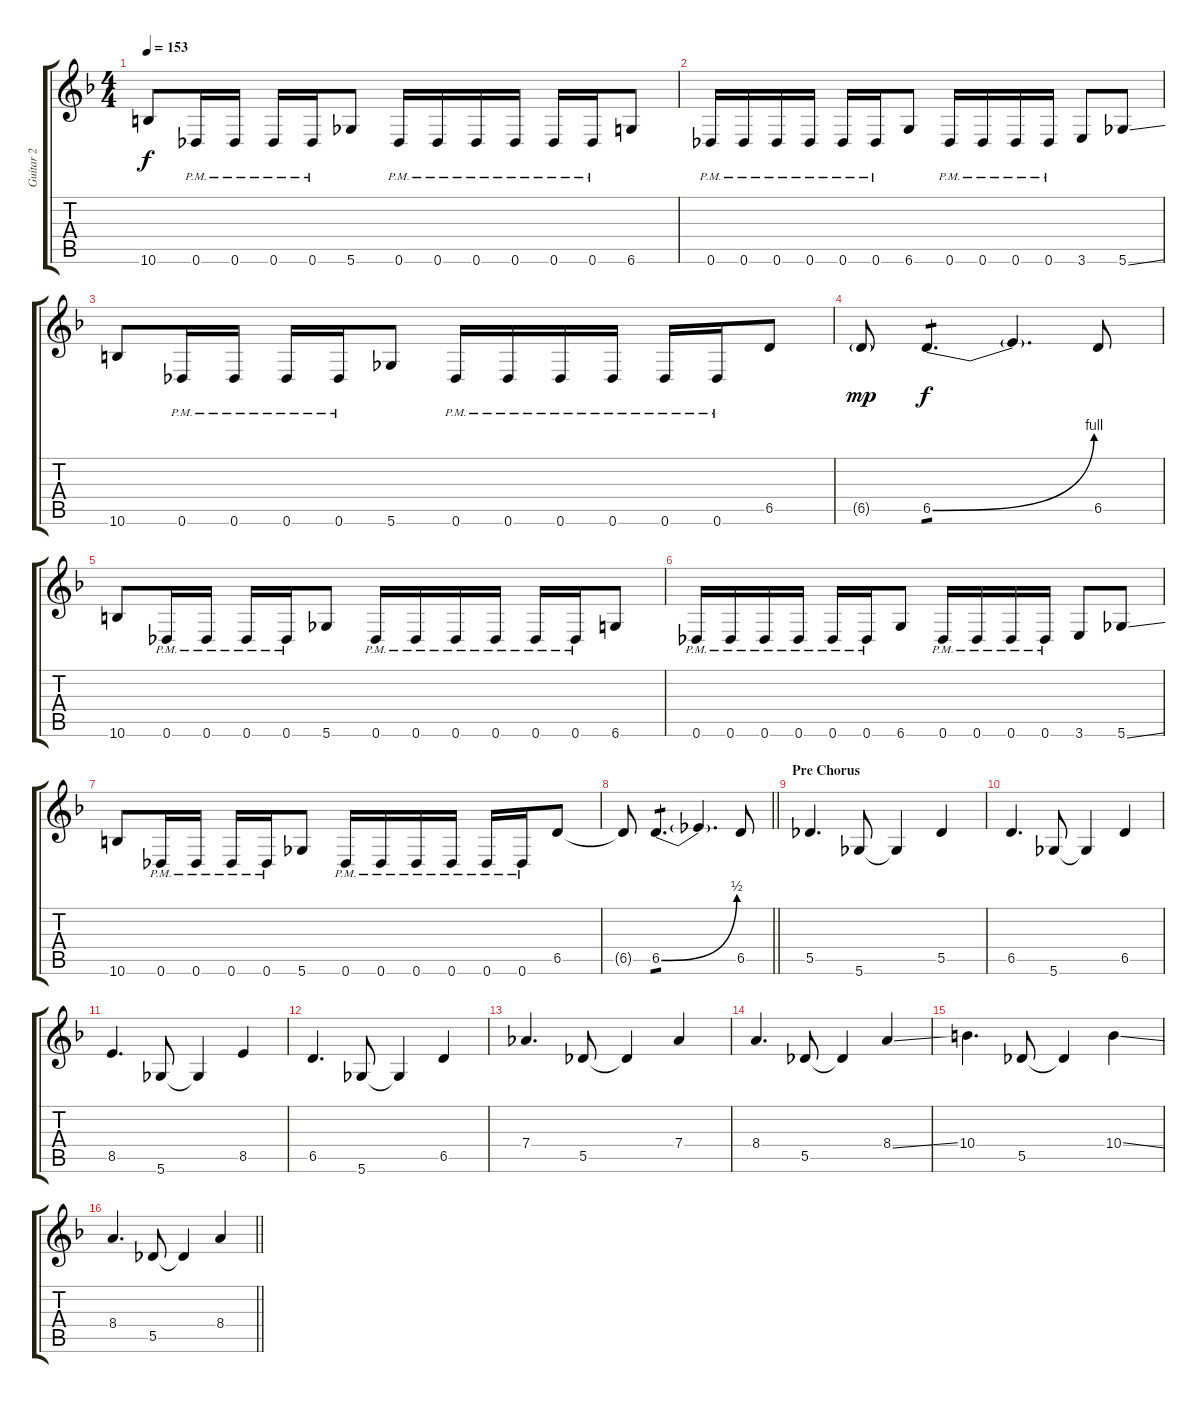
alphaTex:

\track ("Guitar 2" "Guitar 2") {instrument distortionguitar}
\staff {score tabs}
\tuning (Eb4 Bb3 Gb3 Db3 Ab2 Db2) {hide}
\ts (4 4)
\tempo 153
\clef g2
\ks dminor
10.6.8{dy f} 0.6{pm}.16 0.6{pm}.16 0.6{pm}.16 0.6{pm}.16 5.6.8 0.6{pm}.16 0.6{pm}.16 0.6{pm}.16 0.6{pm}.16 0.6{pm}.16 0.6{pm}.16 6.6.8 |
0.6{pm}.16 0.6{pm}.16 0.6{pm}.16 0.6{pm}.16 0.6{pm}.16 0.6{pm}.16 6.6.8 0.6{pm}.16 0.6{pm}.16 0.6{pm}.16 0.6{pm}.16 3.6.8 5.6{ss}.8 |
10.6.8 0.6{pm}.16 0.6{pm}.16 0.6{pm}.16 0.6{pm}.16 5.6.8 0.6{pm}.16 0.6{pm}.16 0.6{pm}.16 0.6{pm}.16 0.6{pm}.16 0.6{pm}.16 6.5.8 |
6.5{g}.8{dy mp} 6.5{be (bend 0 0 60 4)}.4{d tp 1 dy f} 6.5{t}.4{d} 6.5.8 |
10.6.8 0.6{pm}.16 0.6{pm}.16 0.6{pm}.16 0.6{pm}.16 5.6.8 0.6{pm}.16 0.6{pm}.16 0.6{pm}.16 0.6{pm}.16 0.6{pm}.16 0.6{pm}.16 6.6.8 |
0.6{pm}.16 0.6{pm}.16 0.6{pm}.16 0.6{pm}.16 0.6{pm}.16 0.6{pm}.16 6.6.8 0.6{pm}.16 0.6{pm}.16 0.6{pm}.16 0.6{pm}.16 3.6.8 5.6{ss}.8 |
10.6.8 0.6{pm}.16 0.6{pm}.16 0.6{pm}.16 0.6{pm}.16 5.6.8 0.6{pm}.16 0.6{pm}.16 0.6{pm}.16 0.6{pm}.16 0.6{pm}.16 0.6{pm}.16 6.5.8 |
\barLineRight lightlight
6.5{t}.8 6.5{be (bend 0 0 60 2)}.4{d tp 1} 6.5{t}.4{d} 6.5.8 |
\section ("" "Pre Chorus")
5.5.4{d} 5.6.8 5.6{t}.4 5.5.4 |
6.5.4{d} 5.6.8 5.6{t}.4 6.5.4 |
8.5.4{d} 5.6.8 5.6{t}.4 8.5.4 |
6.5.4{d} 5.6.8 5.6{t}.4 6.5.4 |
7.4.4{d} 5.5.8 5.5{t}.4 7.4.4 |
8.4.4{d} 5.5.8 5.5{t}.4 8.4{ss}.4 |
10.4.4{d} 5.5.8 5.5{t}.4 10.4{ss}.4 |
\barLineRight lightlight
8.4.4{d} 5.5.8 5.5{t}.4 8.4.4
